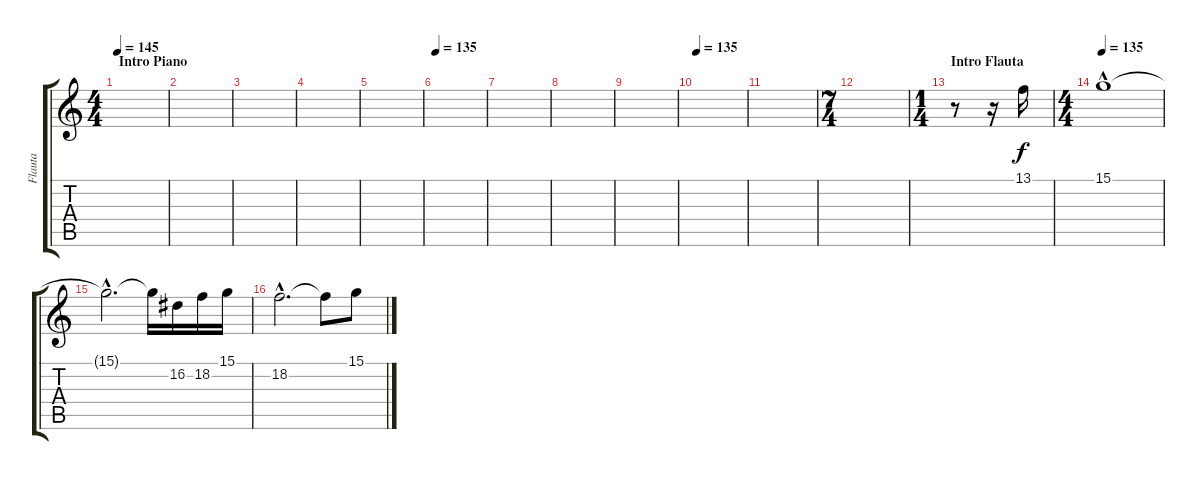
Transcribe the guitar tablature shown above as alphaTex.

\track ("Flauta" "Flauta") {instrument flute}
\staff {score tabs}
\tuning (E4 B3 G3 D3 A2 E2) {hide}
\ts (4 4)
\section ("" "Intro Piano")
\tempo 145
\tempo 100
\tempo 145
\clef g2
\ks c
|
|
|
|
|
\tempo 135
|
|
|
|
\tempo 135
|
|
\ts (7 4)
|
\ts (1 4)
\section ("" "Intro Flauta")
r.8 r.16 13.1.16 |
\ts (4 4)
\tempo 135
15.1{hac}.1 |
15.1{hac t}.2{d} 15.1{t}.16 16.2.16 18.2.16 15.1.16 |
18.2{hac}.2{d} 18.2{t}.8 15.1.8
